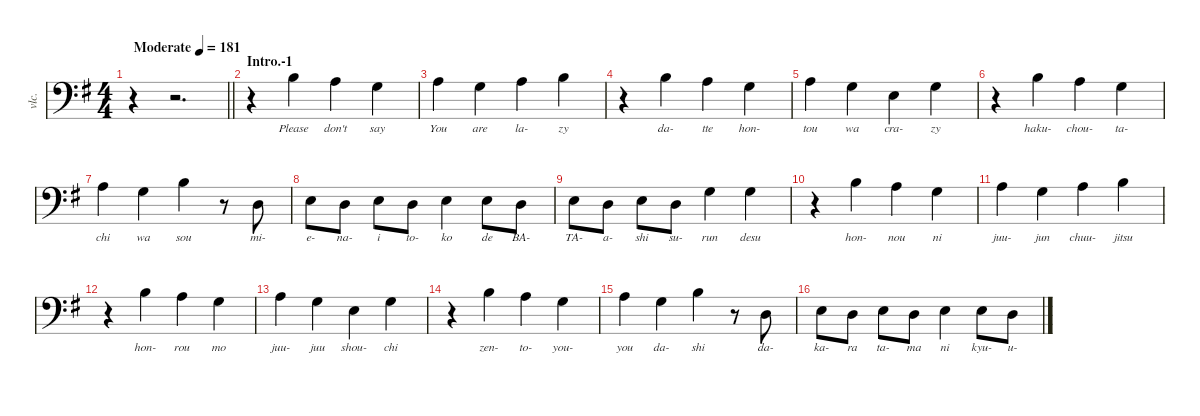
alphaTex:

\defaultSystemsLayout 4
\hideDynamics
\bracketExtendMode nobrackets
\track ("Vocals" "vlc.") {instrument cello}
\staff {score}
\tuning (E4 B3 G3 D3 A2 E2)
\ts (4 4)
\beaming (8 2 2 2 2)
\tempo (181 "Moderate")
\clef f4
\barLineRight lightlight
\ks g
r.4{dy f instrument cello beam Down} r.2{d beam Down} |
\section ("" "Intro.-1")
r.4{beam Down} 0.2{acc forcenatural}.4{lyrics (0 "Please") lyrics (1 "") lyrics (2 "") lyrics (3 "") lyrics (4 "") beam Down} 2.3{acc forcenatural}.4{lyrics (0 "don't") lyrics (1 "") lyrics (2 "") lyrics (3 "") lyrics (4 "") beam Down} 0.3{acc forcenatural}.4{lyrics (0 "say") lyrics (1 "") lyrics (2 "") lyrics (3 "") lyrics (4 "") beam Down} |
2.3{acc forcenatural}.4{lyrics (0 "You") lyrics (1 "") lyrics (2 "") lyrics (3 "") lyrics (4 "") beam Down} 0.3{acc forcenatural}.4{lyrics (0 "are") lyrics (1 "") lyrics (2 "") lyrics (3 "") lyrics (4 "") beam Down} 2.3{acc forcenatural}.4{lyrics (0 "la-") lyrics (1 "") lyrics (2 "") lyrics (3 "") lyrics (4 "") beam Down} 0.2{acc forcenatural}.4{lyrics (0 "zy") lyrics (1 "") lyrics (2 "") lyrics (3 "") lyrics (4 "") beam Down} |
r.4{beam Down} 0.2{acc forcenatural}.4{lyrics (0 "da-") lyrics (1 "") lyrics (2 "") lyrics (3 "") lyrics (4 "") beam Down} 2.3{acc forcenatural}.4{lyrics (0 "tte") lyrics (1 "") lyrics (2 "") lyrics (3 "") lyrics (4 "") beam Down} 0.3{acc forcenatural}.4{lyrics (0 "hon-") lyrics (1 "") lyrics (2 "") lyrics (3 "") lyrics (4 "") beam Down} |
2.3{acc forcenatural}.4{lyrics (0 "tou") lyrics (1 "") lyrics (2 "") lyrics (3 "") lyrics (4 "") beam Down} 0.3{acc forcenatural}.4{lyrics (0 "wa") lyrics (1 "") lyrics (2 "") lyrics (3 "") lyrics (4 "") beam Down} 2.4{acc forcenatural}.4{lyrics (0 "cra-") lyrics (1 "") lyrics (2 "") lyrics (3 "") lyrics (4 "") beam Down} 0.3{acc forcenatural}.4{lyrics (0 "zy") lyrics (1 "") lyrics (2 "") lyrics (3 "") lyrics (4 "") beam Down} |
r.4{beam Down} 0.2{acc forcenatural}.4{lyrics (0 "haku-") lyrics (1 "") lyrics (2 "") lyrics (3 "") lyrics (4 "") beam Down} 2.3{acc forcenatural}.4{lyrics (0 "chou-") lyrics (1 "") lyrics (2 "") lyrics (3 "") lyrics (4 "") beam Down} 0.3{acc forcenatural}.4{lyrics (0 "ta-") lyrics (1 "") lyrics (2 "") lyrics (3 "") lyrics (4 "") beam Down} |
2.3{acc forcenatural}.4{lyrics (0 "chi") lyrics (1 "") lyrics (2 "") lyrics (3 "") lyrics (4 "") beam Down} 0.3{acc forcenatural}.4{lyrics (0 "wa") lyrics (1 "") lyrics (2 "") lyrics (3 "") lyrics (4 "") beam Down} 0.2{acc forcenatural}.4{lyrics (0 "sou") lyrics (1 "") lyrics (2 "") lyrics (3 "") lyrics (4 "") beam Down} r.8{beam Down} 0.4{acc forcenatural}.8{lyrics (0 "mi-") lyrics (1 "") lyrics (2 "") lyrics (3 "") lyrics (4 "") beam Down} |
2.4{acc forcenatural}.8{lyrics (0 "e-") lyrics (1 "") lyrics (2 "") lyrics (3 "") lyrics (4 "") beam Down} 0.4{acc forcenatural}.8{lyrics (0 "na-") lyrics (1 "") lyrics (2 "") lyrics (3 "") lyrics (4 "") beam Down} 2.4{acc forcenatural}.8{lyrics (0 "i") lyrics (1 "") lyrics (2 "") lyrics (3 "") lyrics (4 "") beam Down} 0.4{acc forcenatural}.8{lyrics (0 "to-") lyrics (1 "") lyrics (2 "") lyrics (3 "") lyrics (4 "") beam Down} 2.4{acc forcenatural}.4{lyrics (0 "ko") lyrics (1 "") lyrics (2 "") lyrics (3 "") lyrics (4 "") beam Down} 2.4{acc forcenatural}.8{lyrics (0 "de") lyrics (1 "") lyrics (2 "") lyrics (3 "") lyrics (4 "") beam Down} 0.4{acc forcenatural}.8{lyrics (0 "BA-") lyrics (1 "") lyrics (2 "") lyrics (3 "") lyrics (4 "") beam Down} |
2.4{acc forcenatural}.8{lyrics (0 "TA-") lyrics (1 "") lyrics (2 "") lyrics (3 "") lyrics (4 "") beam Down} 0.4{acc forcenatural}.8{lyrics (0 "a-") lyrics (1 "") lyrics (2 "") lyrics (3 "") lyrics (4 "") beam Down} 2.4{acc forcenatural}.8{lyrics (0 "shi") lyrics (1 "") lyrics (2 "") lyrics (3 "") lyrics (4 "") beam Down} 0.4{acc forcenatural}.8{lyrics (0 "su-") lyrics (1 "") lyrics (2 "") lyrics (3 "") lyrics (4 "") beam Down} 0.3{acc forcenatural}.4{lyrics (0 "run") lyrics (1 "") lyrics (2 "") lyrics (3 "") lyrics (4 "") beam Down} 0.3{acc forcenatural}.4{lyrics (0 "desu") lyrics (1 "") lyrics (2 "") lyrics (3 "") lyrics (4 "") beam Down} |
r.4{beam Down} 0.2{acc forcenatural}.4{lyrics (0 "hon-") lyrics (1 "") lyrics (2 "") lyrics (3 "") lyrics (4 "") beam Down} 2.3{acc forcenatural}.4{lyrics (0 "nou") lyrics (1 "") lyrics (2 "") lyrics (3 "") lyrics (4 "") beam Down} 0.3{acc forcenatural}.4{lyrics (0 "ni") lyrics (1 "") lyrics (2 "") lyrics (3 "") lyrics (4 "") beam Down} |
2.3{acc forcenatural}.4{lyrics (0 "juu-") lyrics (1 "") lyrics (2 "") lyrics (3 "") lyrics (4 "") beam Down} 0.3{acc forcenatural}.4{lyrics (0 "jun") lyrics (1 "") lyrics (2 "") lyrics (3 "") lyrics (4 "") beam Down} 2.3{acc forcenatural}.4{lyrics (0 "chuu-") lyrics (1 "") lyrics (2 "") lyrics (3 "") lyrics (4 "") beam Down} 0.2{acc forcenatural}.4{lyrics (0 "jitsu") lyrics (1 "") lyrics (2 "") lyrics (3 "") lyrics (4 "") beam Down} |
r.4{beam Down} 0.2{acc forcenatural}.4{lyrics (0 "hon-") lyrics (1 "") lyrics (2 "") lyrics (3 "") lyrics (4 "") beam Down} 2.3{acc forcenatural}.4{lyrics (0 "rou") lyrics (1 "") lyrics (2 "") lyrics (3 "") lyrics (4 "") beam Down} 0.3{acc forcenatural}.4{lyrics (0 "mo") lyrics (1 "") lyrics (2 "") lyrics (3 "") lyrics (4 "") beam Down} |
2.3{acc forcenatural}.4{lyrics (0 "juu-") lyrics (1 "") lyrics (2 "") lyrics (3 "") lyrics (4 "") beam Down} 0.3{acc forcenatural}.4{lyrics (0 "juu") lyrics (1 "") lyrics (2 "") lyrics (3 "") lyrics (4 "") beam Down} 2.4{acc forcenatural}.4{lyrics (0 "shou-") lyrics (1 "") lyrics (2 "") lyrics (3 "") lyrics (4 "") beam Down} 0.3{acc forcenatural}.4{lyrics (0 "chi") lyrics (1 "") lyrics (2 "") lyrics (3 "") lyrics (4 "") beam Down} |
r.4{beam Down} 0.2{acc forcenatural}.4{lyrics (0 "zen-") lyrics (1 "") lyrics (2 "") lyrics (3 "") lyrics (4 "") beam Down} 2.3{acc forcenatural}.4{lyrics (0 "to-") lyrics (1 "") lyrics (2 "") lyrics (3 "") lyrics (4 "") beam Down} 0.3{acc forcenatural}.4{lyrics (0 "you-") lyrics (1 "") lyrics (2 "") lyrics (3 "") lyrics (4 "") beam Down} |
2.3{acc forcenatural}.4{lyrics (0 "you") lyrics (1 "") lyrics (2 "") lyrics (3 "") lyrics (4 "") beam Down} 0.3{acc forcenatural}.4{lyrics (0 "da-") lyrics (1 "") lyrics (2 "") lyrics (3 "") lyrics (4 "") beam Down} 0.2{acc forcenatural}.4{lyrics (0 "shi") lyrics (1 "") lyrics (2 "") lyrics (3 "") lyrics (4 "") beam Down} r.8{beam Down} 0.4{acc forcenatural}.8{lyrics (0 "da-") lyrics (1 "") lyrics (2 "") lyrics (3 "") lyrics (4 "") beam Down} |
2.4{acc forcenatural}.8{lyrics (0 "ka-") lyrics (1 "") lyrics (2 "") lyrics (3 "") lyrics (4 "") beam Down} 0.4{acc forcenatural}.8{lyrics (0 "ra") lyrics (1 "") lyrics (2 "") lyrics (3 "") lyrics (4 "") beam Down} 2.4{acc forcenatural}.8{lyrics (0 "ta-") lyrics (1 "") lyrics (2 "") lyrics (3 "") lyrics (4 "") beam Down} 0.4{acc forcenatural}.8{lyrics (0 "ma") lyrics (1 "") lyrics (2 "") lyrics (3 "") lyrics (4 "") beam Down} 2.4{acc forcenatural}.4{lyrics (0 "ni") lyrics (1 "") lyrics (2 "") lyrics (3 "") lyrics (4 "") beam Down} 2.4{acc forcenatural}.8{lyrics (0 "kyu-") lyrics (1 "") lyrics (2 "") lyrics (3 "") lyrics (4 "") beam Down} 0.4{acc forcenatural}.8{lyrics (0 "u-") lyrics (1 "") lyrics (2 "") lyrics (3 "") lyrics (4 "") beam Down}
